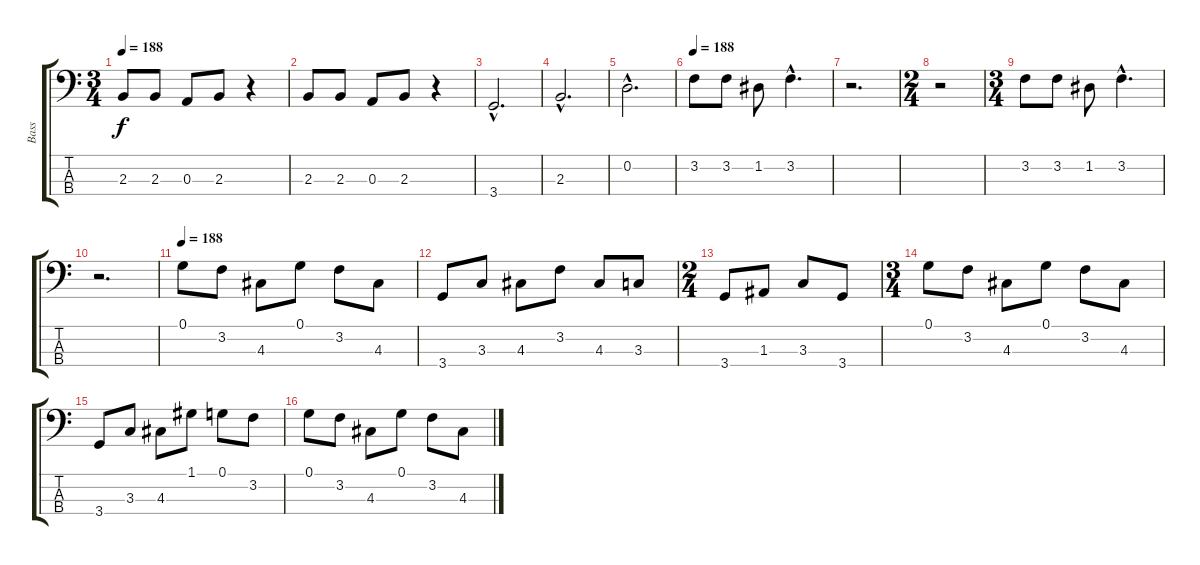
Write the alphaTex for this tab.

\track ("Bass" "Bass") {instrument electricbassfinger}
\staff {score tabs}
\tuning (G2 D2 A1 E1) {hide}
\ts (3 4)
\tempo 188
\clef f4
\ks c
2.3.8{dy f} 2.3.8 0.3.8 2.3.8 r.4 |
2.3.8 2.3.8 0.3.8 2.3.8 r.4 |
3.4{hac}.2{d} |
2.3{hac}.2{d} |
0.2{hac}.2{d} |
\tempo 188
3.2.8 3.2.8 1.2.8 3.2{hac}.4{d} |
r.2{d} |
\ts (2 4)
r.2 |
\ts (3 4)
3.2.8 3.2.8 1.2.8 3.2{hac}.4{d} |
r.2{d} |
\tempo 188
0.1.8 3.2.8 4.3.8 0.1.8 3.2.8 4.3.8 |
3.4.8 3.3.8 4.3.8 3.2.8 4.3.8 3.3.8 |
\ts (2 4)
3.4.8 1.3.8 3.3.8 3.4.8 |
\ts (3 4)
0.1.8 3.2.8 4.3.8 0.1.8 3.2.8 4.3.8 |
3.4.8 3.3.8 4.3.8 1.1.8 0.1.8 3.2.8 |
0.1.8 3.2.8 4.3.8 0.1.8 3.2.8 4.3.8
